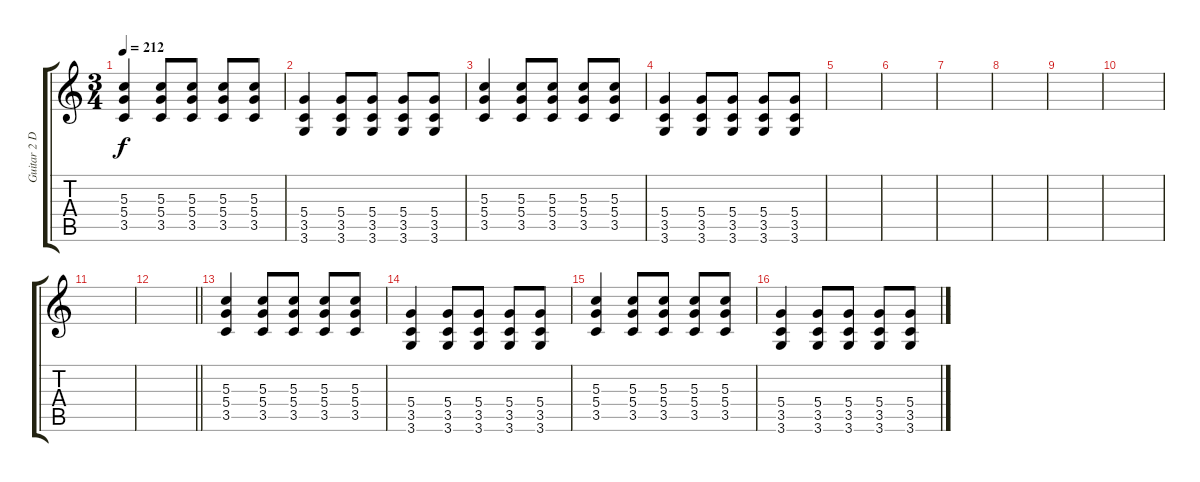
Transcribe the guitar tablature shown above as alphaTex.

\track ("Guitar 2 D" "Guitar 2 D") {instrument overdrivenguitar}
\staff {score tabs}
\tuning (E4 B3 G3 D3 A2 E2) {hide}
\ts (3 4)
\tempo 212
\clef g2
\ks c
(5.3 5.4 3.5).4{dy f} (5.3 5.4 3.5).8 (5.3 5.4 3.5).8 (5.3 5.4 3.5).8 (5.3 5.4 3.5).8 |
(5.4 3.5 3.6).4 (5.4 3.5 3.6).8 (5.4 3.5 3.6).8 (5.4 3.5 3.6).8 (5.4 3.5 3.6).8 |
(5.3 5.4 3.5).4 (5.3 5.4 3.5).8 (5.3 5.4 3.5).8 (5.3 5.4 3.5).8 (5.3 5.4 3.5).8 |
(5.4 3.5 3.6).4 (5.4 3.5 3.6).8 (5.4 3.5 3.6).8 (5.4 3.5 3.6).8 (5.4 3.5 3.6).8 |
|
|
|
|
|
|
|
\barLineRight lightlight
|
(5.3 5.4 3.5).4 (5.3 5.4 3.5).8 (5.3 5.4 3.5).8 (5.3 5.4 3.5).8 (5.3 5.4 3.5).8 |
(5.4 3.5 3.6).4 (5.4 3.5 3.6).8 (5.4 3.5 3.6).8 (5.4 3.5 3.6).8 (5.4 3.5 3.6).8 |
(5.3 5.4 3.5).4 (5.3 5.4 3.5).8 (5.3 5.4 3.5).8 (5.3 5.4 3.5).8 (5.3 5.4 3.5).8 |
(5.4 3.5 3.6).4 (5.4 3.5 3.6).8 (5.4 3.5 3.6).8 (5.4 3.5 3.6).8 (5.4 3.5 3.6).8
